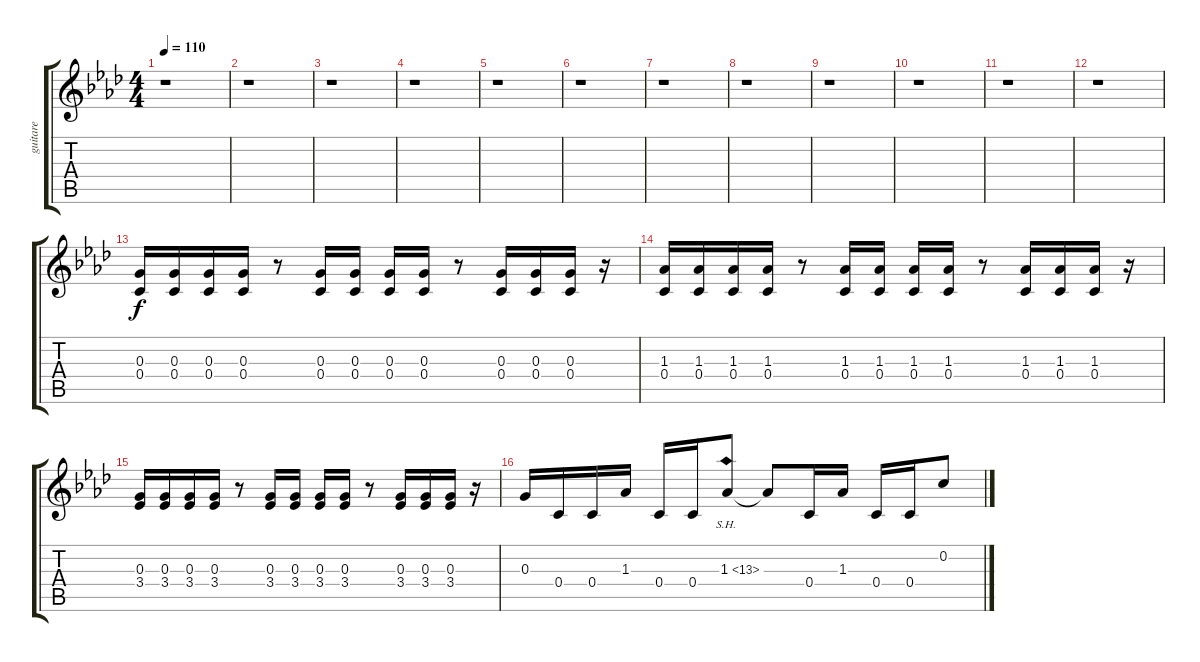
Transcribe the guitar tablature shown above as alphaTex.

\track ("guitare" "guitare") {instrument distortionguitar}
\staff {score tabs}
\tuning (Eb4 C4 G3 C3 G2 C2) {hide}
\ts (4 4)
\tempo 110
\clef g2
\ks fminor
r.1{dy f} |
r.1 |
r.1 |
r.1 |
r.1 |
r.1 |
r.1 |
r.1 |
r.1 |
r.1 |
r.1 |
r.1 |
(0.3 0.4).16{volume 13 instrument distortionguitar} (0.3 0.4).16 (0.3 0.4).16 (0.3 0.4).16 r.8 (0.3 0.4).16 (0.3 0.4).16 (0.3 0.4).16 (0.3 0.4).16 r.8 (0.3 0.4).16 (0.3 0.4).16 (0.3 0.4).16 r.16 |
(1.3 0.4).16{volume 13 instrument distortionguitar} (1.3 0.4).16 (1.3 0.4).16 (1.3 0.4).16 r.8 (1.3 0.4).16 (1.3 0.4).16 (1.3 0.4).16 (1.3 0.4).16 r.8 (1.3 0.4).16 (1.3 0.4).16 (1.3 0.4).16 r.16 |
(0.3 3.4).16 (0.3 3.4).16 (0.3 3.4).16 (0.3 3.4).16 r.8 (0.3 3.4).16 (0.3 3.4).16 (0.3 3.4).16 (0.3 3.4).16 r.8 (0.3 3.4).16 (0.3 3.4).16 (0.3 3.4).16 r.16 |
0.3.16 0.4.16 0.4.16 1.3.16 0.4.16 0.4.16 1.3{sh 12}.8{instrument guitarharmonics} 1.3{t}.8{instrument distortionguitar} 0.4.16 1.3.16 0.4.16 0.4.16 0.2.8{instrument guitarharmonics}
